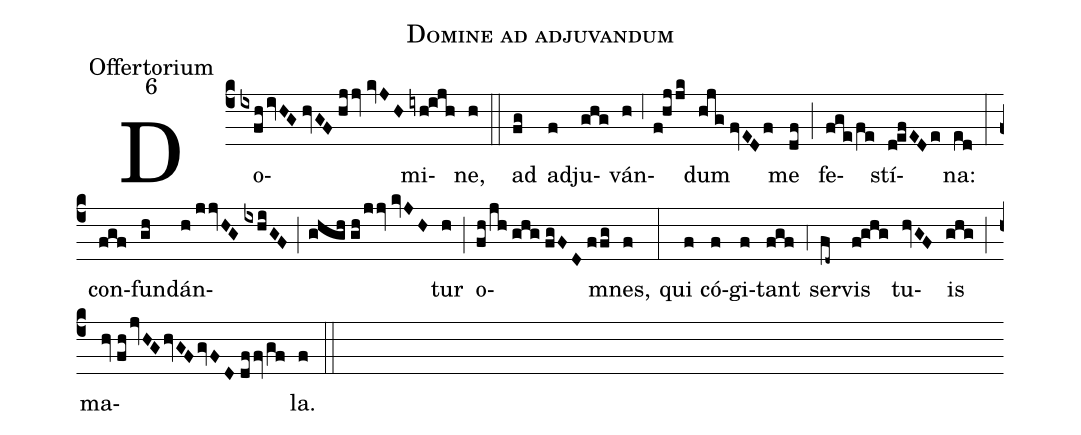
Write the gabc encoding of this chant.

name:Domine ad adjuvandum;
office-part:Offertorium;
mode:6;
%%
(c4) Do(ixfh/ivHG//hvGF//hjjv//kvJH)mi(iyh!ijh)ne,(h) (::) ad(fg) ad(f)ju(ghg)ván(h;6f!hjjk)dum(hjg//fvEDf) me(df) (;) fe(fge/fe)stí(d!efEDe)na:(ed) (:) con(fgf)fun(gh)dán(h//jjvHG//ixhiGF;ghgh//gh/jjv//kvJH)tur(h) (;) o(fh/jh//ghg//fgFD//ffg)mnes,(f) (:) qui(f) có(f)gi(f)tant(fgf) (;4) ser(fd~)vis(f!ghg) tu(hvGF)is(ghg) (;) ma(hv//fh/jvHG/hvGF/gvFD//dffv/gf)la.(f) (::)
